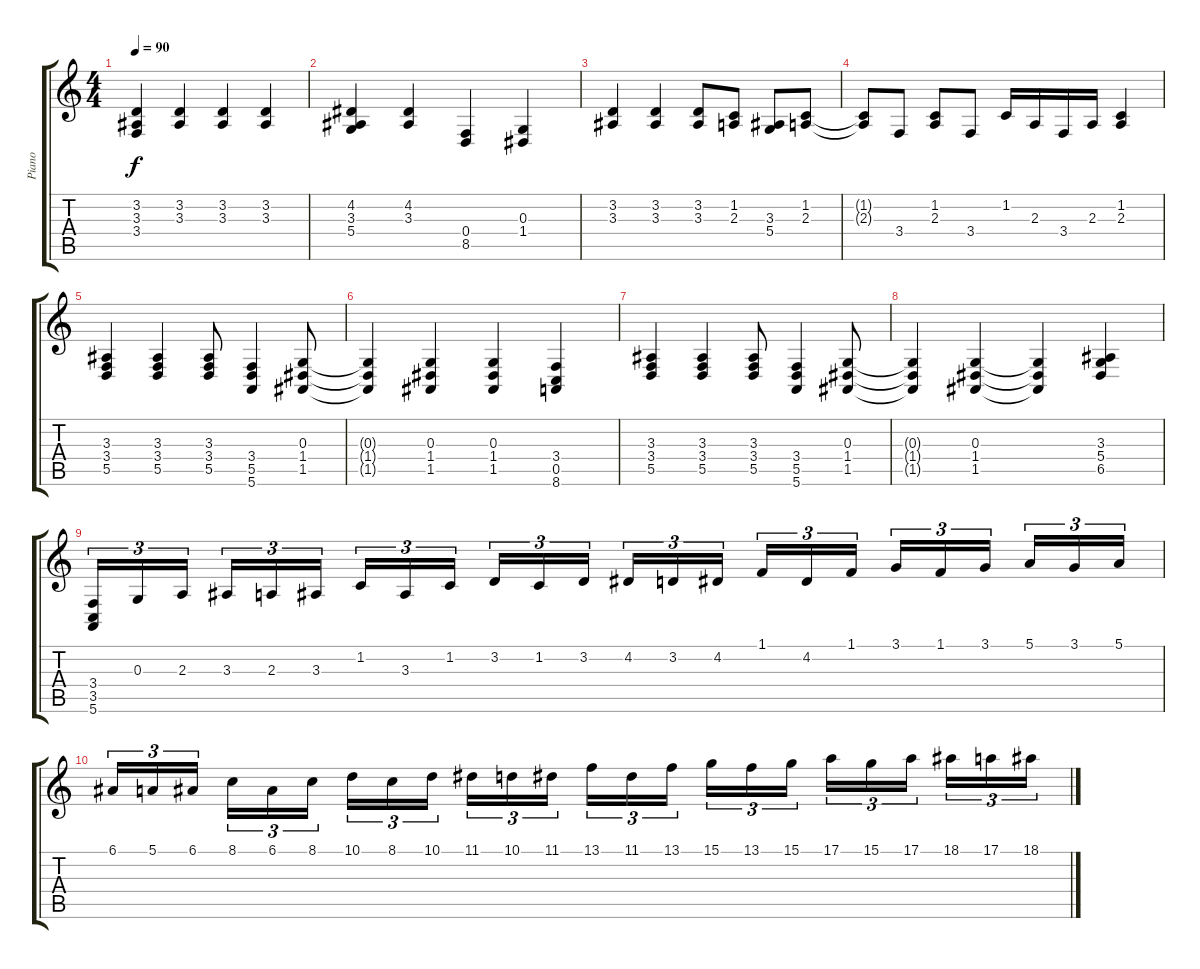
\track ("Piano " "Piano ") {instrument brightacousticpiano}
\staff {score tabs}
\tuning (E4 B3 G3 D3 A2 E2) {hide}
\ts (4 4)
\tempo 90
\clef g2
\ks c
(3.2 3.3 3.4).4{dy f} (3.2 3.3).4 (3.2 3.3).4 (3.2 3.3).4 |
(4.2 3.3 5.4).4 (4.2 3.3).4 (0.4 8.5).4 (0.3 1.4).4 |
(3.2 3.3).4 (3.2 3.3).4 (3.2 3.3).8 (1.2 2.3).8 (3.3 5.4).8 (1.2 2.3).8 |
(1.2{t} 2.3{t}).8 3.4.8 (1.2 2.3).8 3.4.8 1.2.16 2.3.16 3.4.16 2.3.16 (1.2 2.3).4 |
(3.3 3.4 5.5).4 (3.3 3.4 5.5).4 (3.3 3.4 5.5).8 (3.4 5.5 5.6).4 (0.3 1.4 1.5).8 |
(0.3{t} 1.4{t} 1.5{t}).4 (0.3 1.4 1.5).4 (0.3 1.4 1.5).4 (3.4 0.5 8.6).4 |
(3.3 3.4 5.5).4 (3.3 3.4 5.5).4 (3.3 3.4 5.5).8 (3.4 5.5 5.6).4 (0.3 1.4 1.5).8 |
(0.3{t} 1.4{t} 1.5{t}).4 (0.3 1.4 1.5).4 (0.3{t} 1.4{t} 1.5{t}).4 (3.3 5.4 6.5).4 |
(3.4 3.5 5.6).16{tu (3 2)} 0.3.16{tu (3 2)} 2.3.16{tu (3 2)} 3.3.16{tu (3 2)} 2.3.16{tu (3 2)} 3.3.16{tu (3 2)} 1.2.16{tu (3 2)} 3.3.16{tu (3 2)} 1.2.16{tu (3 2)} 3.2.16{tu (3 2)} 1.2.16{tu (3 2)} 3.2.16{tu (3 2)} 4.2.16{tu (3 2)} 3.2.16{tu (3 2)} 4.2.16{tu (3 2)} 1.1.16{tu (3 2)} 4.2.16{tu (3 2)} 1.1.16{tu (3 2)} 3.1.16{tu (3 2)} 1.1.16{tu (3 2)} 3.1.16{tu (3 2)} 5.1.16{tu (3 2)} 3.1.16{tu (3 2)} 5.1.16{tu (3 2)} |
6.1.16{tu (3 2)} 5.1.16{tu (3 2)} 6.1.16{tu (3 2)} 8.1.16{tu (3 2)} 6.1.16{tu (3 2)} 8.1.16{tu (3 2)} 10.1.16{tu (3 2)} 8.1.16{tu (3 2)} 10.1.16{tu (3 2)} 11.1.16{tu (3 2)} 10.1.16{tu (3 2)} 11.1.16{tu (3 2)} 13.1.16{tu (3 2)} 11.1.16{tu (3 2)} 13.1.16{tu (3 2)} 15.1.16{tu (3 2)} 13.1.16{tu (3 2)} 15.1.16{tu (3 2)} 17.1.16{tu (3 2)} 15.1.16{tu (3 2)} 17.1.16{tu (3 2)} 18.1.16{tu (3 2)} 17.1.16{tu (3 2)} 18.1.16{tu (3 2)}
